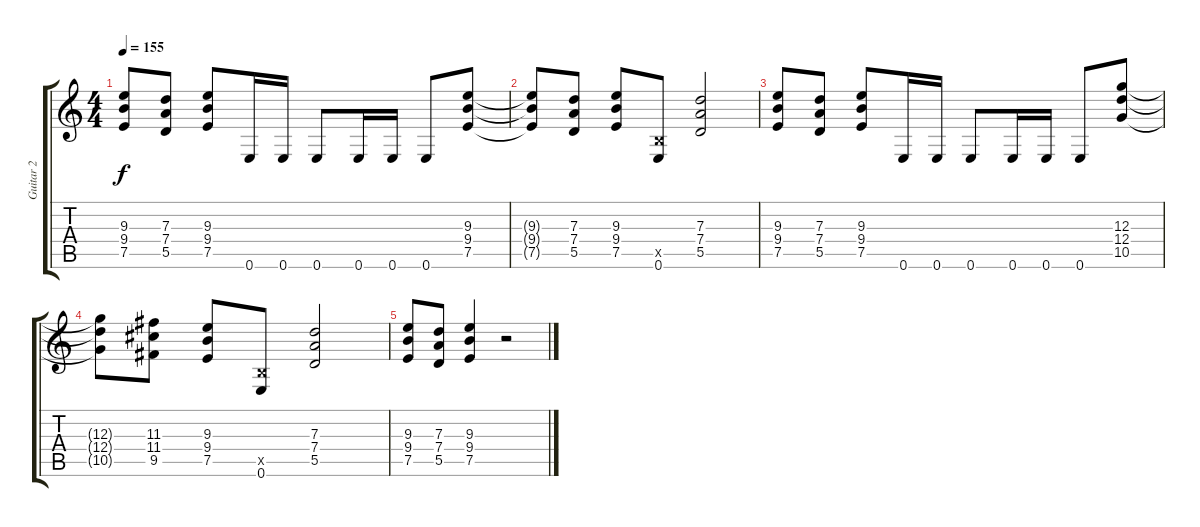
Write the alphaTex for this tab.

\track ("Guitar 2" "Guitar 2") {instrument overdrivenguitar}
\staff {score tabs}
\tuning (E4 B3 G3 D3 A2 E2) {hide}
\ts (4 4)
\tempo 155
\clef g2
\ks c
(9.3 9.4 7.5).8{dy f} (7.3 7.4 5.5).8 (9.3 9.4 7.5).8 0.6.16 0.6.16 0.6.8 0.6.16 0.6.16 0.6.8 (9.3 9.4 7.5).8 |
(9.3{t} 9.4{t} 7.5{t}).8 (7.3 7.4 5.5).8 (9.3 9.4 7.5).8 (2.5{x} 0.6).8 (7.3 7.4 5.5).2 |
(9.3 9.4 7.5).8 (7.3 7.4 5.5).8 (9.3 9.4 7.5).8 0.6.16 0.6.16 0.6.8 0.6.16 0.6.16 0.6.8 (12.3 12.4 10.5).8 |
(12.3{t} 12.4{t} 10.5{t}).8 (11.3 11.4 9.5).8 (9.3 9.4 7.5).8 (2.5{x} 0.6).8 (7.3 7.4 5.5).2 |
(9.3 9.4 7.5).8 (7.3 7.4 5.5).8 (9.3 9.4 7.5).4 r.2
